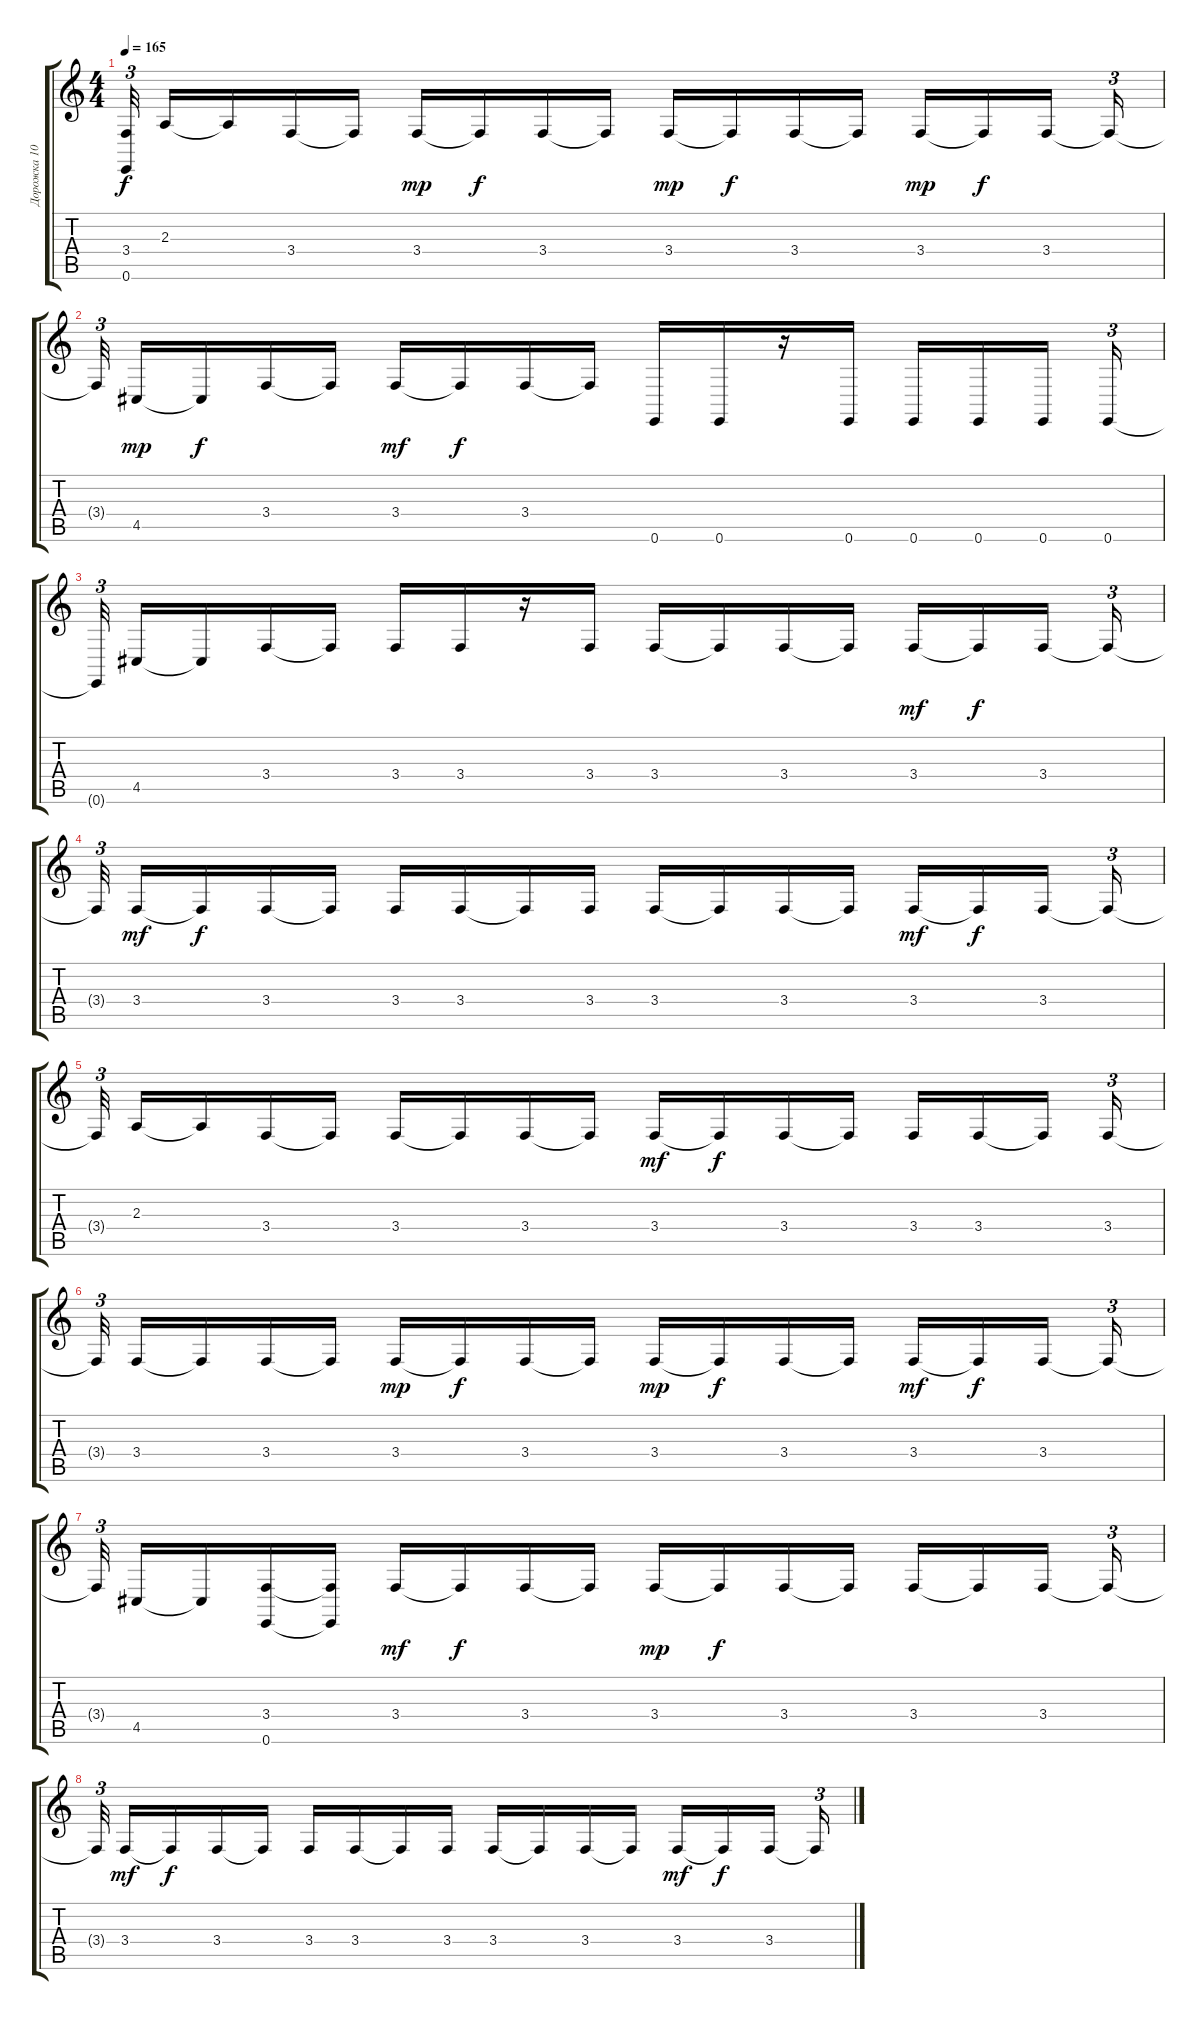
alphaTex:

\track ("Дорожка 10" "Дорожка 10") {instrument brightacousticpiano}
\staff {score tabs}
\tuning (E4 B3 G3 D3 A2 E2) {hide}
\ts (4 4)
\tempo 165
\clef g2
\ks c
(3.4{t} 0.6{t}).32{tu (3 2) dy f beam splitsecondary} 2.3.16 2.3{t}.16 3.4.16 3.4{t}.16 3.4.16{dy mp} 3.4{t}.16{dy f} 3.4.16 3.4{t}.16 3.4.16{dy mp} 3.4{t}.16{dy f} 3.4.16 3.4{t}.16 3.4.16{dy mp} 3.4{t}.16{dy f} 3.4.16{beam splitsecondary} 3.4{t}.16{tu (3 2)} |
3.4{t}.32{tu (3 2) beam splitsecondary} 4.5.16{dy mp} 4.5{t}.16{dy f} 3.4.16 3.4{t}.16 3.4.16{dy mf} 3.4{t}.16{dy f} 3.4.16 3.4{t}.16 0.6.16 0.6.16 r.16 0.6.16 0.6.16 0.6.16 0.6.16{beam splitsecondary} 0.6.16{tu (3 2)} |
0.6{t}.32{tu (3 2) beam splitsecondary} 4.5.16 4.5{t}.16 3.4.16 3.4{t}.16 3.4.16 3.4.16 r.16 3.4.16 3.4.16 3.4{t}.16 3.4.16 3.4{t}.16 3.4.16{dy mf} 3.4{t}.16{dy f} 3.4.16{beam splitsecondary} 3.4{t}.16{tu (3 2)} |
3.4{t}.32{tu (3 2) beam splitsecondary} 3.4.16{dy mf} 3.4{t}.16{dy f} 3.4.16 3.4{t}.16 3.4.16 3.4.16 3.4{t}.16 3.4.16 3.4.16 3.4{t}.16 3.4.16 3.4{t}.16 3.4.16{dy mf} 3.4{t}.16{dy f} 3.4.16{beam splitsecondary} 3.4{t}.16{tu (3 2)} |
3.4{t}.32{tu (3 2) beam splitsecondary} 2.3.16 2.3{t}.16 3.4.16 3.4{t}.16 3.4.16 3.4{t}.16 3.4.16 3.4{t}.16 3.4.16{dy mf} 3.4{t}.16{dy f} 3.4.16 3.4{t}.16 3.4.16 3.4.16 3.4{t}.16{beam splitsecondary} 3.4.16{tu (3 2)} |
3.4{t}.32{tu (3 2) beam splitsecondary} 3.4.16 3.4{t}.16 3.4.16 3.4{t}.16 3.4.16{dy mp} 3.4{t}.16{dy f} 3.4.16 3.4{t}.16 3.4.16{dy mp} 3.4{t}.16{dy f} 3.4.16 3.4{t}.16 3.4.16{dy mf} 3.4{t}.16{dy f} 3.4.16{beam splitsecondary} 3.4{t}.16{tu (3 2)} |
3.4{t}.32{tu (3 2) beam splitsecondary} 4.5.16 4.5{t}.16 (3.4 0.6).16 (3.4{t} 0.6{t}).16 3.4.16{dy mf} 3.4{t}.16{dy f} 3.4.16 3.4{t}.16 3.4.16{dy mp} 3.4{t}.16{dy f} 3.4.16 3.4{t}.16 3.4.16 3.4{t}.16 3.4.16{beam splitsecondary} 3.4{t}.16{tu (3 2)} |
3.4{t}.32{tu (3 2) beam splitsecondary} 3.4.16{dy mf} 3.4{t}.16{dy f} 3.4.16 3.4{t}.16 3.4.16 3.4.16 3.4{t}.16 3.4.16 3.4.16 3.4{t}.16 3.4.16 3.4{t}.16 3.4.16{dy mf} 3.4{t}.16{dy f} 3.4.16{beam splitsecondary} 3.4{t}.16{tu (3 2)}
